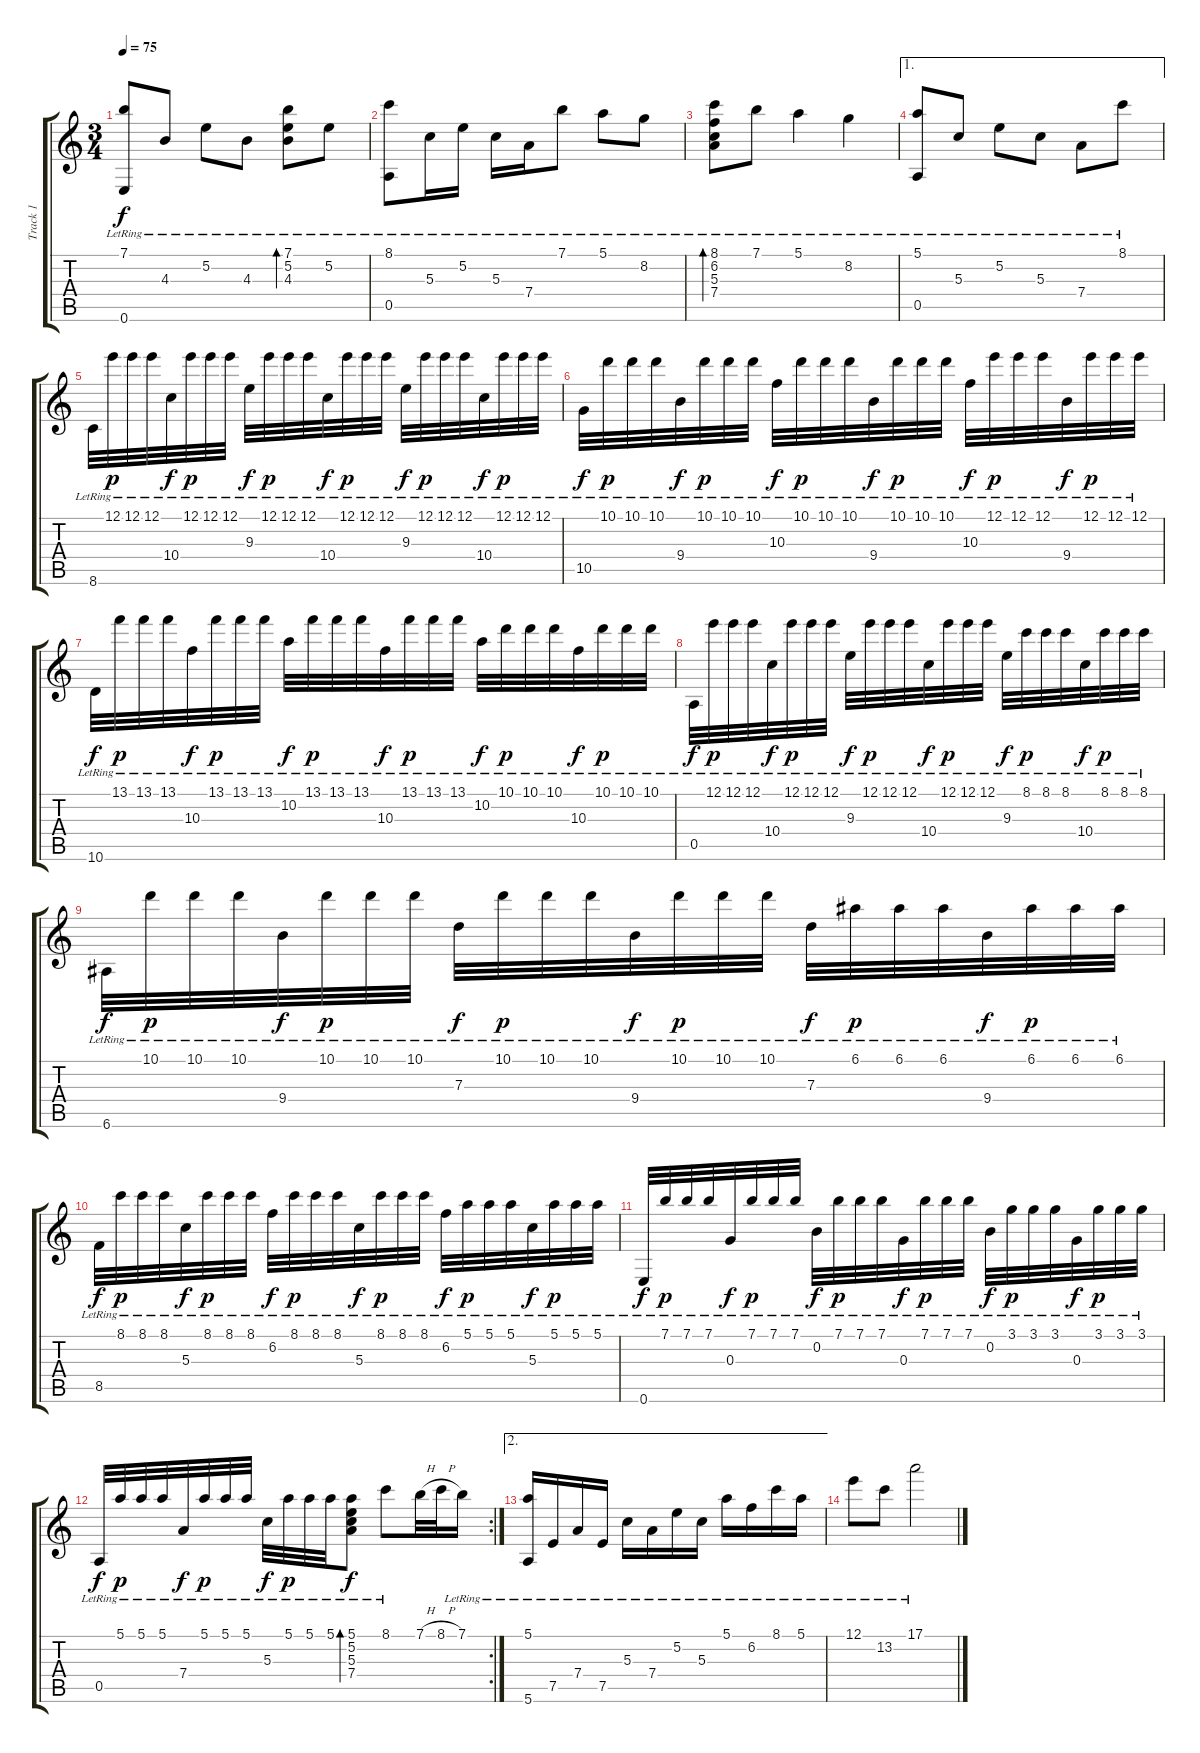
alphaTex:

\track ("Track 1" "Track 1") {instrument acousticguitarnylon}
\staff {score tabs}
\tuning (E4 B3 G3 D3 A2 E2) {hide}
\ts (3 4)
\tempo 75
\clef g2
\ks c
(7.1{lr} 0.6{lr}).8{dy f} 4.3{lr}.8 5.2{lr}.8 4.3{lr}.8 (7.1{lr} 5.2{lr} 4.3{lr}).8{bd 240} 5.2{lr}.8 |
(8.1{lr} 0.5{lr}).8 5.3{lr}.16 5.2{lr}.16 5.3{lr}.16 7.4{lr}.16 7.1{lr}.8 5.1{lr}.8 8.2{lr}.8 |
(8.1{lr} 6.2{lr} 5.3{lr} 7.4{lr}).8{bd 240} 7.1{lr}.8 5.1{lr}.4 8.2{lr}.4 |
\ae 1
(5.1{lr} 0.5{lr}).8 5.3{lr}.8 5.2{lr}.8 5.3{lr}.8 7.4{lr}.8 8.1{lr}.8 |
8.6{lr}.32 12.1{lr}.32{dy p} 12.1{lr}.32 12.1{lr}.32 10.4{lr}.32{dy f} 12.1{lr}.32{dy p} 12.1{lr}.32 12.1{lr}.32 9.3{lr}.32{dy f} 12.1{lr}.32{dy p} 12.1{lr}.32 12.1{lr}.32 10.4{lr}.32{dy f} 12.1{lr}.32{dy p} 12.1{lr}.32 12.1{lr}.32 9.3{lr}.32{dy f} 12.1{lr}.32{dy p} 12.1{lr}.32 12.1{lr}.32 10.4{lr}.32{dy f} 12.1{lr}.32{dy p} 12.1{lr}.32 12.1{lr}.32 |
10.5{lr}.32{dy f} 10.1{lr}.32{dy p} 10.1{lr}.32 10.1{lr}.32 9.4{lr}.32{dy f} 10.1{lr}.32{dy p} 10.1{lr}.32 10.1{lr}.32 10.3{lr}.32{dy f} 10.1{lr}.32{dy p} 10.1{lr}.32 10.1{lr}.32 9.4{lr}.32{dy f} 10.1{lr}.32{dy p} 10.1{lr}.32 10.1{lr}.32 10.3{lr}.32{dy f} 12.1{lr}.32{dy p} 12.1{lr}.32 12.1{lr}.32 9.4{lr}.32{dy f} 12.1{lr}.32{dy p} 12.1{lr}.32 12.1{lr}.32 |
10.6{lr}.32{dy f} 13.1{lr}.32{dy p} 13.1{lr}.32 13.1{lr}.32 10.3{lr}.32{dy f} 13.1{lr}.32{dy p} 13.1{lr}.32 13.1{lr}.32 10.2{lr}.32{dy f} 13.1{lr}.32{dy p} 13.1{lr}.32 13.1{lr}.32 10.3{lr}.32{dy f} 13.1{lr}.32{dy p} 13.1{lr}.32 13.1{lr}.32 10.2{lr}.32{dy f} 10.1{lr}.32{dy p} 10.1{lr}.32 10.1{lr}.32 10.3{lr}.32{dy f} 10.1{lr}.32{dy p} 10.1{lr}.32 10.1{lr}.32 |
0.5{lr}.32{dy f} 12.1{lr}.32{dy p} 12.1{lr}.32 12.1{lr}.32 10.4{lr}.32{dy f} 12.1{lr}.32{dy p} 12.1{lr}.32 12.1{lr}.32 9.3{lr}.32{dy f} 12.1{lr}.32{dy p} 12.1{lr}.32 12.1{lr}.32 10.4{lr}.32{dy f} 12.1{lr}.32{dy p} 12.1{lr}.32 12.1{lr}.32 9.3{lr}.32{dy f} 8.1{lr}.32{dy p} 8.1{lr}.32 8.1{lr}.32 10.4{lr}.32{dy f} 8.1{lr}.32{dy p} 8.1{lr}.32 8.1{lr}.32 |
6.6{lr}.32{dy f} 10.1{lr}.32{dy p} 10.1{lr}.32 10.1{lr}.32 9.4{lr}.32{dy f} 10.1{lr}.32{dy p} 10.1{lr}.32 10.1{lr}.32 7.3{lr}.32{dy f} 10.1{lr}.32{dy p} 10.1{lr}.32 10.1{lr}.32 9.4{lr}.32{dy f} 10.1{lr}.32{dy p} 10.1{lr}.32 10.1{lr}.32 7.3{lr}.32{dy f} 6.1{lr}.32{dy p} 6.1{lr}.32 6.1{lr}.32 9.4{lr}.32{dy f} 6.1{lr}.32{dy p} 6.1{lr}.32 6.1{lr}.32 |
8.5{lr}.32{dy f} 8.1{lr}.32{dy p} 8.1{lr}.32 8.1{lr}.32 5.3{lr}.32{dy f} 8.1{lr}.32{dy p} 8.1{lr}.32 8.1{lr}.32 6.2{lr}.32{dy f} 8.1{lr}.32{dy p} 8.1{lr}.32 8.1{lr}.32 5.3{lr}.32{dy f} 8.1{lr}.32{dy p} 8.1{lr}.32 8.1{lr}.32 6.2{lr}.32{dy f} 5.1{lr}.32{dy p} 5.1{lr}.32 5.1{lr}.32 5.3{lr}.32{dy f} 5.1{lr}.32{dy p} 5.1{lr}.32 5.1{lr}.32 |
0.6{lr}.32{dy f} 7.1{lr}.32{dy p} 7.1{lr}.32 7.1{lr}.32 0.3{lr}.32{dy f} 7.1{lr}.32{dy p} 7.1{lr}.32 7.1{lr}.32 0.2{lr}.32{dy f} 7.1{lr}.32{dy p} 7.1{lr}.32 7.1{lr}.32 0.3{lr}.32{dy f} 7.1{lr}.32{dy p} 7.1{lr}.32 7.1{lr}.32 0.2{lr}.32{dy f} 3.1{lr}.32{dy p} 3.1{lr}.32 3.1{lr}.32 0.3{lr}.32{dy f} 3.1{lr}.32{dy p} 3.1{lr}.32 3.1{lr}.32 |
\rc 2
0.5{lr}.32{dy f} 5.1{lr}.32{dy p} 5.1{lr}.32 5.1{lr}.32 7.4{lr}.32{dy f} 5.1{lr}.32{dy p} 5.1{lr}.32 5.1{lr}.32 5.3{lr}.32{dy f} 5.1{lr}.32{dy p} 5.1{lr}.32 5.1{lr}.32 (5.1{lr} 5.2{lr} 5.3{lr} 7.4{lr}).8{bd 240 dy f} 8.1{lr}.8 7.1{h}.32 8.1{h}.32 7.1{lr}.16 |
\ae 2
(5.1{lr} 5.6{lr}).16 7.5{lr}.16 7.4{lr}.16 7.5{lr}.16 5.3{lr}.16 7.4{lr}.16 5.2{lr}.16 5.3{lr}.16 5.1{lr}.16 6.2{lr}.16 8.1{lr}.16 5.1{lr}.16 |
12.1{lr}.8 13.2{lr}.8 17.1{lr}.2
